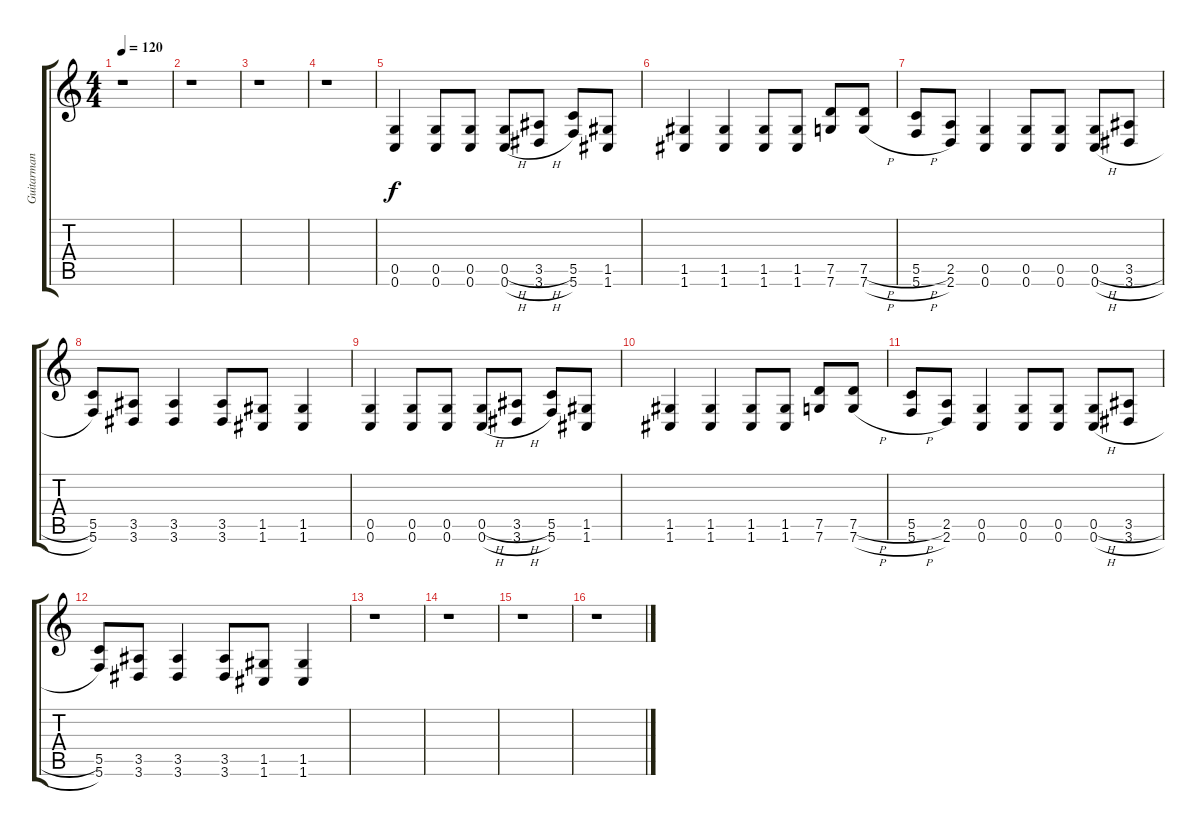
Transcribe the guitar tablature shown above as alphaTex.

\track ("Guitarman" "Guitarman") {instrument distortionguitar}
\staff {score tabs}
\tuning (D4 A3 F3 C3 G2 C2) {hide}
\ts (4 4)
\tempo 120
\clef g2
\ks c
r.1{dy f instrument distortionguitar} |
r.1 |
r.1 |
r.1 |
(0.5 0.6).4 (0.5 0.6).8 (0.5 0.6).8 (0.5{h} 0.6{h}).8 (3.5{h} 3.6{h}).8 (5.5 5.6).8 (1.5 1.6).8 |
(1.5 1.6).4 (1.5 1.6).4 (1.5 1.6).8 (1.5 1.6).8 (7.5 7.6).8 (7.5{h} 7.6{h}).8 |
(5.5{h} 5.6{h}).8 (2.5 2.6).8 (0.5 0.6).4 (0.5 0.6).8 (0.5 0.6).8 (0.5{h} 0.6{h}).8 (3.5{h} 3.6{h}).8 |
(5.5 5.6).8 (3.5 3.6).8 (3.5 3.6).4 (3.5 3.6).8 (1.5 1.6).8 (1.5 1.6).4 |
(0.5 0.6).4 (0.5 0.6).8 (0.5 0.6).8 (0.5{h} 0.6{h}).8 (3.5{h} 3.6{h}).8 (5.5 5.6).8 (1.5 1.6).8 |
(1.5 1.6).4 (1.5 1.6).4 (1.5 1.6).8 (1.5 1.6).8 (7.5 7.6).8 (7.5{h} 7.6{h}).8 |
(5.5{h} 5.6{h}).8 (2.5 2.6).8 (0.5 0.6).4 (0.5 0.6).8 (0.5 0.6).8 (0.5{h} 0.6{h}).8 (3.5{h} 3.6{h}).8 |
(5.5 5.6).8 (3.5 3.6).8 (3.5 3.6).4 (3.5 3.6).8 (1.5 1.6).8 (1.5 1.6).4 |
r.1 |
r.1 |
r.1 |
r.1
